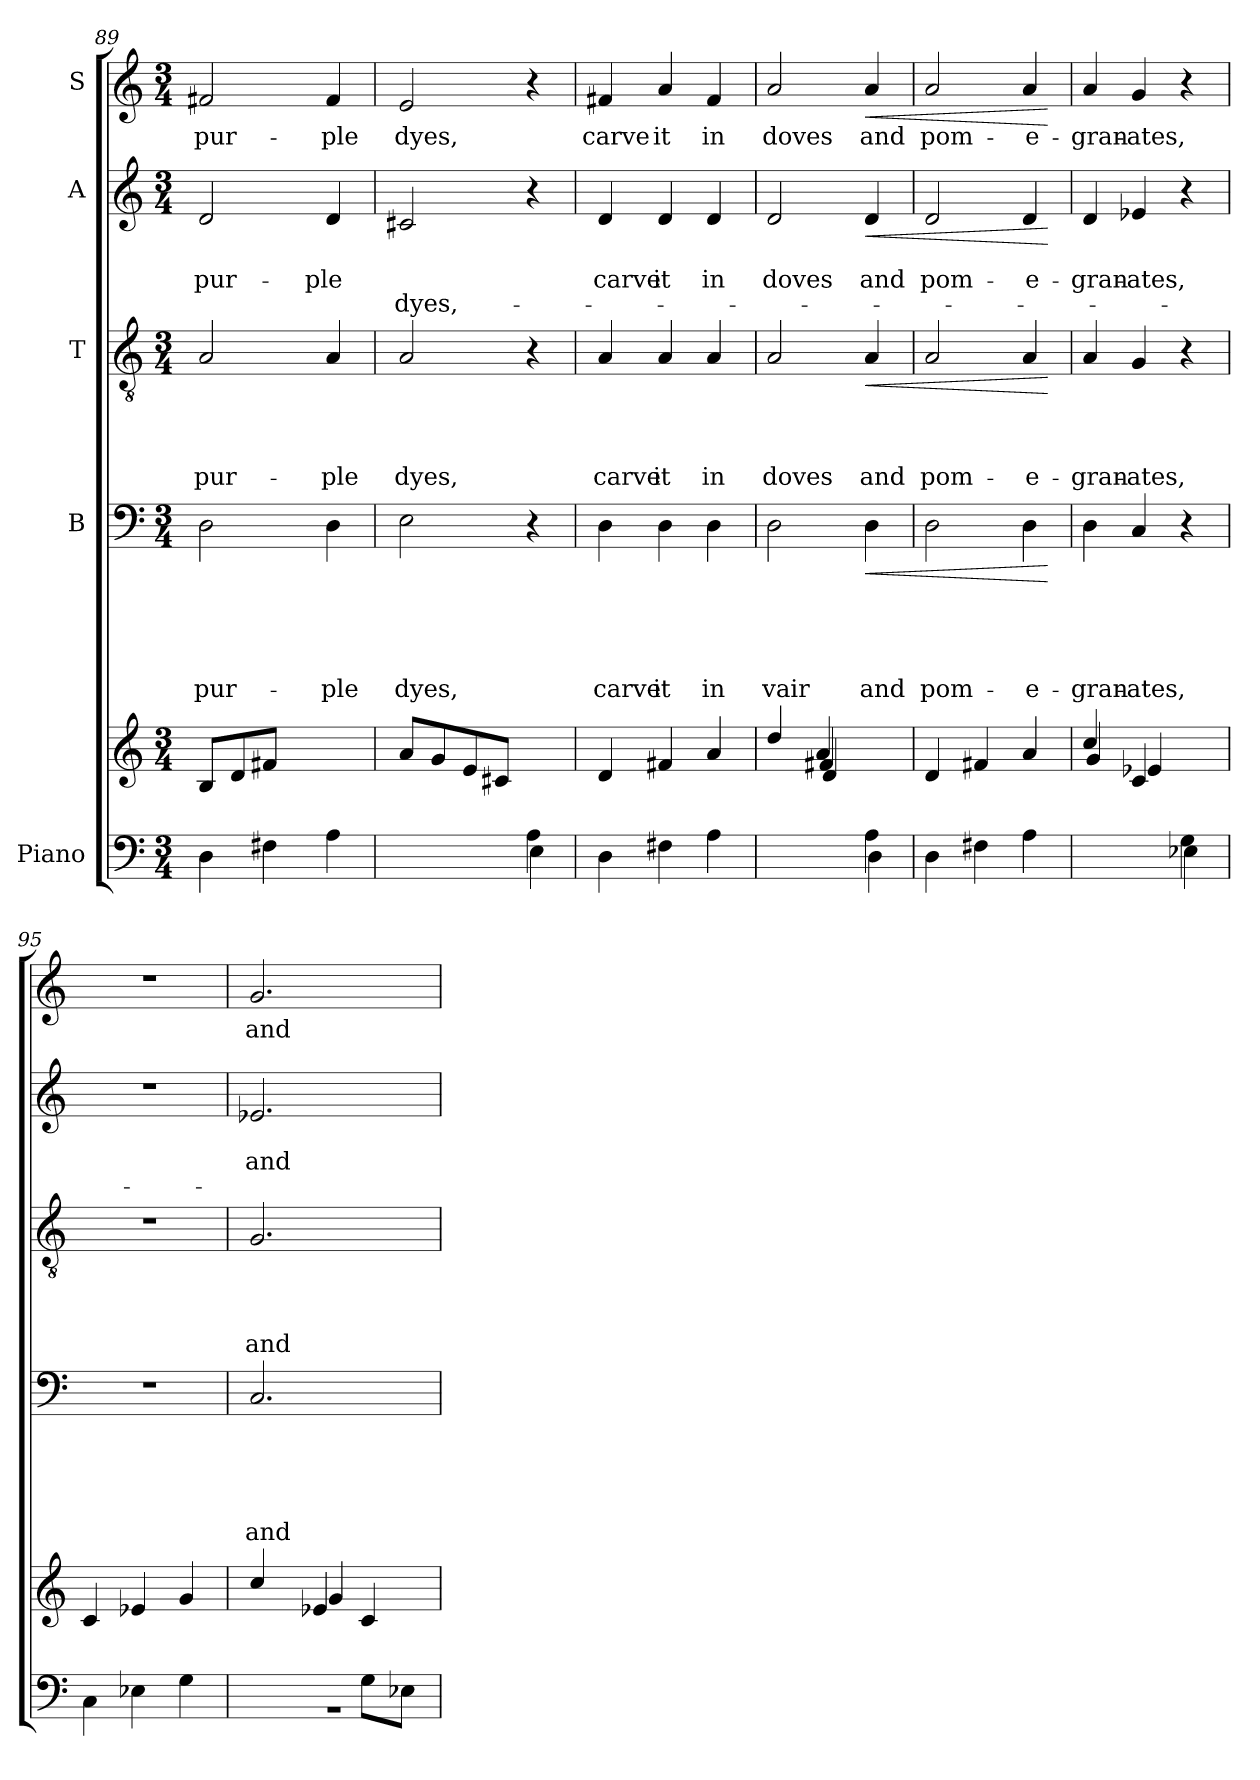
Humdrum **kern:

**kern	**kern	**kern	**text	**text	**text	**text	**text	**dynam	**kern	**text	**text	**text	**text	**dynam	**kern	**text	**text	**text	**dynam	**kern	**text	**dynam
*part5	*part5	*part4	*part4	*part4	*part4	*part4	*part4	*part4	*part3	*part3	*part3	*part3	*part3	*part3	*part2	*part2	*part2	*part2	*part2	*part1	*part1	*part1
*staff6	*staff5	*staff4	*staff4	*staff4	*staff4	*staff4	*staff4	*staff4	*staff3	*staff3	*staff3	*staff3	*staff3	*staff3	*staff2	*staff2	*staff2	*staff2	*staff2	*staff1	*staff1	*staff1
*I"Piano	*	*I"B	*	*	*	*	*	*	*I"T	*	*	*	*	*	*I"A	*	*	*	*	*I"S	*	*
*clefF4	*clefG2	*clefF4	*	*	*	*	*	*	*clefGv2	*	*	*	*	*	*clefG2	*	*	*	*	*clefG2	*	*
*k[]	*k[]	*k[]	*	*	*	*	*	*	*k[]	*	*	*	*	*	*k[]	*	*	*	*	*k[]	*	*
*C:	*C:	*C:	*	*	*	*	*	*	*C:	*	*	*	*	*	*C:	*	*	*	*	*C:	*	*
*M3/4	*M3/4	*M3/4	*	*	*	*	*	*	*M3/4	*	*	*	*	*	*M3/4	*	*	*	*	*M3/4	*	*
=89	=89	=89	=89	=89	=89	=89	=89	=89	=89	=89	=89	=89	=89	=89	=89	=89	=89	=89	=89	=89	=89	=89
!	!	!	!	!	!	!	!LO:LY:b	!	!	!	!	!	!LO:LY:b	!	!	!	!LO:LY:b	!	!	!	!LO:LY:b	!
4D\	8B/L	2D\	.	.	.	.	pur-	.	2A/	.	.	.	pur-	.	2d/	.	pur-	.	.	2f#X/	pur-	.
.	8d/	.	.	.	.	.	.	.	.	.	.	.	.	.	.	.	.	.	.	.	.	.
4F#X\	8f#X/J	.	.	.	.	.	.	.	.	.	.	.	.	.	.	.	.	.	.	.	.	.
.	4.ryy	.	.	.	.	.	.	.	.	.	.	.	.	.	.	.	.	.	.	.	.	.
!	!	!	!	!	!	!	!LO:LY:b	!	!	!	!	!	!LO:LY:b	!	!	!	!LO:LY:b	!	!	!	!LO:LY:b	!
4A\	.	4D\	.	.	.	.	-ple	.	4A/	.	.	.	-ple	.	4d/	.	-ple	.	.	4f#/	-ple	.
!!LO:LB:g=z
=90	=90	=90	=90	=90	=90	=90	=90	=90	=90	=90	=90	=90	=90	=90	=90	=90	=90	=90	=90	=90	=90	=90
*^	*	*	*	*	*	*	*	*	*	*	*	*	*	*	*	*	*	*	*	*	*	*
!	!	!	!	!	!	!	!	!LO:LY:b	!	!	!	!	!	!LO:LY:b	!	!	!	!	!LO:LY:b	!	!	!LO:LY:b	!
2ryy	2ryy	8a/L	2E\	.	.	.	.	dyes,	.	2A/	.	.	.	dyes,	.	2c#X/	.	.	dyes,-	.	2e/	dyes,	.
.	.	8g/	.	.	.	.	.	.	.	.	.	.	.	.	.	.	.	.	.	.	.	.	.
.	.	8e/	.	.	.	.	.	.	.	.	.	.	.	.	.	.	.	.	.	.	.	.	.
.	.	8c#X/J	.	.	.	.	.	.	.	.	.	.	.	.	.	.	.	.	.	.	.	.	.
4A\	4E\	4ryy	4r	.	.	.	.	.	.	4r	.	.	.	.	.	4r	.	.	.	.	4r	.	.
=91	=91	=91	=91	=91	=91	=91	=91	=91	=91	=91	=91	=91	=91	=91	=91	=91	=91	=91	=91	=91	=91	=91	=91
!	!	!	!	!	!	!	!	!LO:LY:b	!	!	!	!	!	!LO:LY:b	!	!	!	!LO:LY:b	!	!	!	!LO:LY:b	!
*v	*v	*	*	*	*	*	*	*	*	*	*	*	*	*	*	*	*	*	*	*	*	*	*
4D\	4d/	4D\	.	.	.	.	carve	.	4A/	.	.	.	carve	.	4d/	.	carve	.	.	4f#X/	carve	.
!	!	!	!	!	!	!	!LO:LY:b	!	!	!	!	!	!LO:LY:b	!	!	!	!LO:LY:b	!	!	!	!LO:LY:b	!
4F#X\	4f#X/	4D\	.	.	.	.	it	.	4A/	.	.	.	it	.	4d/	.	it	.	.	4a/	it	.
!	!	!	!	!	!	!	!LO:LY:b	!	!	!	!	!	!LO:LY:b	!	!	!	!LO:LY:b	!	!	!	!LO:LY:b	!
4A\	4a/	4D\	.	.	.	.	in	.	4A/	.	.	.	in	.	4d/	.	in	.	.	4f#/	in	.
=92	=92	=92	=92	=92	=92	=92	=92	=92	=92	=92	=92	=92	=92	=92	=92	=92	=92	=92	=92	=92	=92	=92
*^	*^	*	*	*	*	*	*	*	*	*	*	*	*	*	*	*	*	*	*	*	*	*
*	*	*	*^	*	*	*	*	*	*	*	*	*	*	*	*	*	*	*	*	*	*	*	*	*
!	!	!	!	!	!	!	!	!	!	!LO:LY:b	!	!	!	!	!	!LO:LY:b	!	!	!	!LO:LY:b	!	!	!	!LO:LY:b	!
2ryy	2ryy	4dd/	4ryy	4ryy	2D\	.	.	.	.	vair	.	2A/	.	.	.	doves	.	2d/	.	doves	.	.	2a/	doves	.
.	.	4a/	4f#X/	4d/	.	.	.	.	.	.	.	.	.	.	.	.	.	.	.	.	.	.	.	.	.
!	!	!	!	!	!	!	!	!	!	!LO:LY:b	!LO:HP:b	!	!	!	!	!LO:LY:b	!LO:HP:b	!	!	!LO:LY:b	!	!LO:HP:b	!	!LO:LY:b	!LO:HP:b
4A\	4D\	4ryy	4ryy	4ryy	4D\	.	.	.	.	and	<	4A/	.	.	.	and	<	4d/	.	and	.	<	4a/	and	<
=93	=93	=93	=93	=93	=93	=93	=93	=93	=93	=93	=93	=93	=93	=93	=93	=93	=93	=93	=93	=93	=93	=93	=93	=93	=93
!	!	!	!	!	!	!	!	!	!	!LO:LY:b	!	!	!	!	!	!LO:LY:b	!	!	!	!LO:LY:b	!	!	!	!LO:LY:b	!
*v	*v	*	*	*	*	*	*	*	*	*	*	*	*	*	*	*	*	*	*	*	*	*	*	*	*
*	*v	*v	*v	*	*	*	*	*	*	*	*	*	*	*	*	*	*	*	*	*	*	*	*	*
4D\	4d/	2D\	.	.	.	.	pom-	.	2A/	.	.	.	pom-	.	2d/	.	pom-	.	.	2a/	pom-	.
4F#X\	4f#X/	.	.	.	.	.	.	.	.	.	.	.	.	.	.	.	.	.	.	.	.	.
!	!	!	!	!	!	!	!LO:LY:b	!	!	!	!	!	!LO:LY:b	!	!	!	!LO:LY:b	!	!	!	!LO:LY:b	!
4A\	4a/	4D\	.	.	.	.	-e-	.	4A/	.	.	.	-e-	.	4d/	.	-e-	.	.	4a/	-e-	.
.	.	.	.	.	.	.	.	[	.	.	.	.	.	[	.	.	.	.	[	.	.	[
=94	=94	=94	=94	=94	=94	=94	=94	=94	=94	=94	=94	=94	=94	=94	=94	=94	=94	=94	=94	=94	=94	=94
*^	*^	*	*	*	*	*	*	*	*	*	*	*	*	*	*	*	*	*	*	*	*	*
*	*	*	*^	*	*	*	*	*	*	*	*	*	*	*	*	*	*	*	*	*	*	*	*	*
!	!	!	!	!	!	!	!	!	!	!LO:LY:b	!	!	!	!	!	!LO:LY:b	!	!	!	!LO:LY:b	!	!	!	!LO:LY:b	!
2ryy	2ryy	4cc/	4g/	2ryy	4D\	.	.	.	.	-gran-	.	4A/	.	.	.	-gran-	.	4d/	.	-gran-	.	.	4a/	-gran-	.
!	!	!	!	!	!	!	!	!	!	!LO:LY:b	!	!	!	!	!	!LO:LY:b	!	!	!	!LO:LY:b	!	!	!	!LO:LY:b	!
.	.	4c/	4e-X/	.	4C/	.	.	.	.	-ates,	.	4G/	.	.	.	-ates,	.	4e-X/	.	-ates,	.	.	4g/	-ates,	.
4G\	4E-X\	4ryy	4ryy	4ryy	4r	.	.	.	.	.	.	4r	.	.	.	.	.	4r	.	.	.	.	4r	.	.
=95	=95	=95	=95	=95	=95	=95	=95	=95	=95	=95	=95	=95	=95	=95	=95	=95	=95	=95	=95	=95	=95	=95	=95	=95	=95
!	!	!	!	!	!LO:N:vis=1	!	!	!	!	!	!	!LO:N:vis=1	!	!	!	!	!	!LO:N:vis=1	!	!	!	!	!LO:N:vis=1	!	!
*v	*v	*	*	*	*	*	*	*	*	*	*	*	*	*	*	*	*	*	*	*	*	*	*	*	*
*	*v	*v	*v	*	*	*	*	*	*	*	*	*	*	*	*	*	*	*	*	*	*	*	*	*
4C\	4c/	2.r	.	.	.	.	.	.	2.r	.	.	.	.	.	2.r	.	.	.	.	2.r	.	.
4E-X\	4e-X/	.	.	.	.	.	.	.	.	.	.	.	.	.	.	.	.	.	.	.	.	.
4G\	4g/	.	.	.	.	.	.	.	.	.	.	.	.	.	.	.	.	.	.	.	.	.
=96	=96	=96	=96	=96	=96	=96	=96	=96	=96	=96	=96	=96	=96	=96	=96	=96	=96	=96	=96	=96	=96	=96
*^	*^	*	*	*	*	*	*	*	*	*	*	*	*	*	*	*	*	*	*	*	*	*
!	!	!	!	!	!	!	!	!	!LO:LY:b	!	!	!	!	!	!LO:LY:b	!	!	!	!LO:LY:b	!	!	!	!LO:LY:b	!
*	*	*	*	*^	*	*	*	*	*	*	*^	*	*	*	*	*	*^	*	*	*	*	*^	*	*
2ryy	2.r	4cc/	4ryy	2.C/	16.ryy	.	.	.	.	and	.	2.G/	16.ryy	.	.	.	and	.	2.e-X/	16.ryy	.	and	.	.	2.g/	16.ryy	and	.
.	.	.	.	.	2ryy	.	.	.	.	.	.	.	2ryy	.	.	.	.	.	.	2ryy	.	.	.	.	.	2ryy	.	.
.	.	4e-X/	4g/	.	.	.	.	.	.	.	.	.	.	.	.	.	.	.	.	.	.	.	.	.	.	.	.	.
8G\L	.	4ryy	4c/	.	.	.	.	.	.	.	.	.	.	.	.	.	.	.	.	.	.	.	.	.	.	.	.	.
.	.	.	.	.	8ryy	.	.	.	.	.	.	.	8ryy	.	.	.	.	.	.	8ryy	.	.	.	.	.	8ryy	.	.
8E-X\J	.	.	.	.	.	.	.	.	.	.	.	.	.	.	.	.	.	.	.	.	.	.	.	.	.	.	.	.
.	.	.	.	.	32ryy	.	.	.	.	.	.	.	32ryy	.	.	.	.	.	.	32ryy	.	.	.	.	.	32ryy	.	.
*v	*v	*	*	*v	*v	*	*	*	*	*	*	*v	*v	*	*	*	*	*	*v	*v	*	*	*	*	*v	*v	*	*
*	*v	*v	*	*	*	*	*	*	*	*	*	*	*	*	*	*	*	*	*	*	*	*	*
=	=	=	=	=	=	=	=	=	=	=	=	=	=	=	=	=	=	=	=	=	=	=
*-	*-	*-	*-	*-	*-	*-	*-	*-	*-	*-	*-	*-	*-	*-	*-	*-	*-	*-	*-	*-	*-	*-
